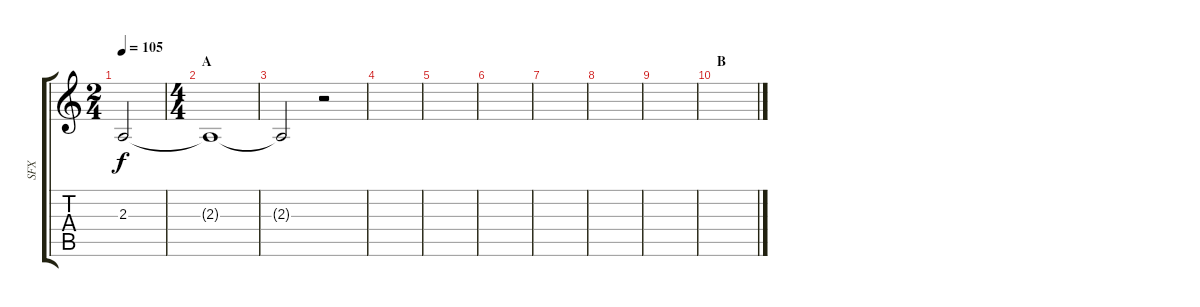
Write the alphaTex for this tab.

\track ("SFX" "SFX") {instrument fx3crystal}
\staff {score tabs}
\tuning (E5 B3 G3 D3 A2 E2) {hide}
\ts (2 4)
\tempo 105
\clef g2
\ks c
2.3.2{dy f volume 0 instrument applause} |
\ts (4 4)
\section ("" "A")
2.3{t}.1 |
2.3{t}.2 r.2 |
|
|
|
|
|
|
\section ("" "B")
